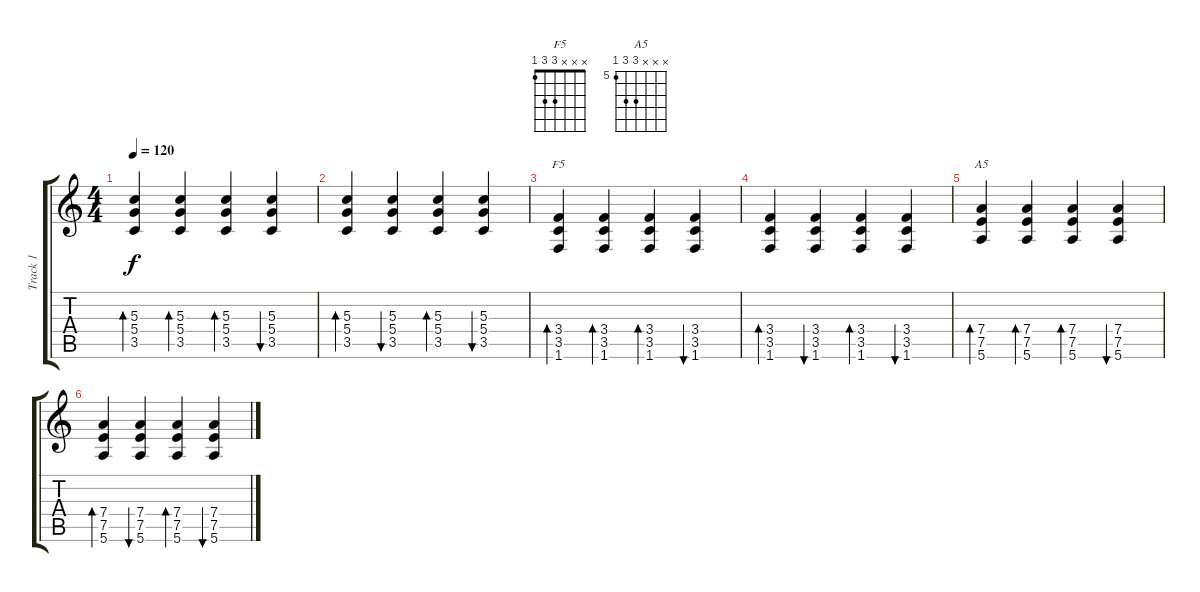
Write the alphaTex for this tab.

\track ("Track 1" "Track 1") {instrument distortionguitar}
\staff {score tabs}
\tuning (E4 B3 G3 D3 A2 E2) {hide}
\chord ("F5" x x x 3 3 1)
\chord ("A5" x x x 7 7 5) {firstfret 5}
\ts (4 4)
\tempo 120
\clef g2
\ks c
(5.3 5.4 3.5).4{bd 60 dy f} (5.3 5.4 3.5).4{bd 60} (5.3 5.4 3.5).4{bd 60} (5.3 5.4 3.5).4{bu 60} |
(5.3 5.4 3.5).4{bd 60} (5.3 5.4 3.5).4{bu 60} (5.3 5.4 3.5).4{bd 60} (5.3 5.4 3.5).4{bu 60} |
(3.4 3.5 1.6).4{bd 60 ch "F5"} (3.4 3.5 1.6).4{bd 60} (3.4 3.5 1.6).4{bd 60} (3.4 3.5 1.6).4{bu 60} |
(3.4 3.5 1.6).4{bd 60} (3.4 3.5 1.6).4{bu 60} (3.4 3.5 1.6).4{bd 60} (3.4 3.5 1.6).4{bu 60} |
(7.4 7.5 5.6).4{bd 60 ch "A5"} (7.4 7.5 5.6).4{bd 60} (7.4 7.5 5.6).4{bd 60} (7.4 7.5 5.6).4{bu 60} |
(7.4 7.5 5.6).4{bd 60} (7.4 7.5 5.6).4{bu 60} (7.4 7.5 5.6).4{bd 60} (7.4 7.5 5.6).4{bu 60}
